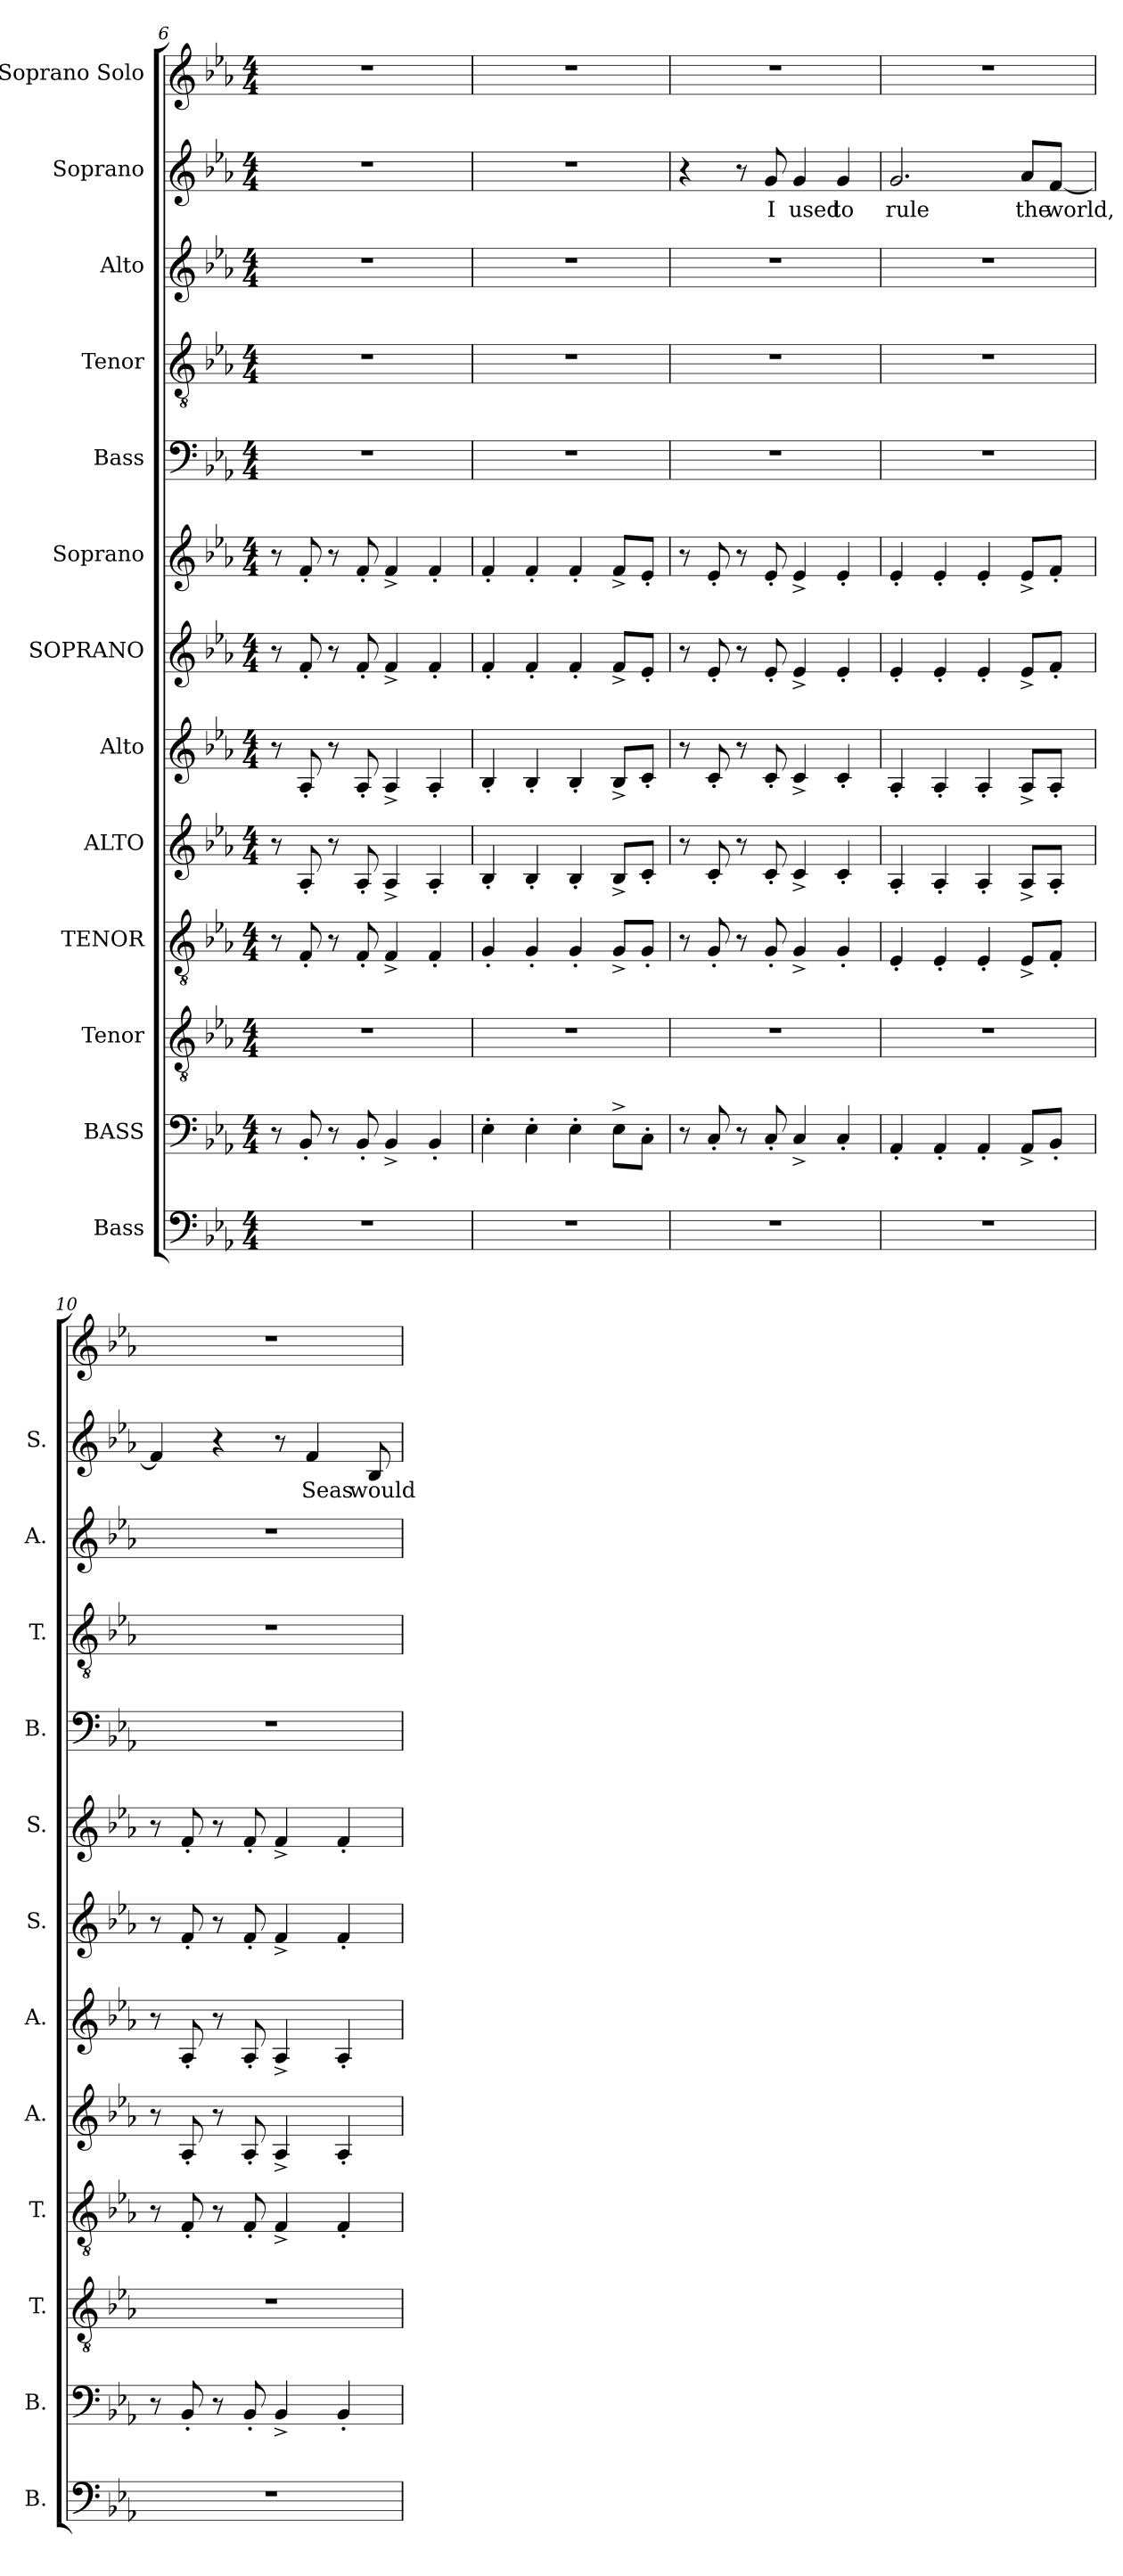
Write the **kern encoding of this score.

**kern	**kern	**kern	**kern	**kern	**kern	**kern	**kern	**kern	**kern	**kern	**kern	**text	**kern
*part13	*part12	*part11	*part10	*part9	*part8	*part7	*part6	*part5	*part4	*part3	*part2	*part2	*part1
*staff13	*staff12	*staff11	*staff10	*staff9	*staff8	*staff7	*staff6	*staff5	*staff4	*staff3	*staff2	*staff2	*staff1
*I"Bass	*I"BASS	*I"Tenor	*I"TENOR	*I"ALTO	*I"Alto	*I"SOPRANO	*I"Soprano	*I"Bass	*I"Tenor	*I"Alto	*I"Soprano	*	*I"Soprano Solo
*I'B.	*I'B.	*I'T.	*I'T.	*I'A.	*I'A.	*I'S.	*I'S.	*I'B.	*I'T.	*I'A.	*I'S.	*	*
*clefF4	*clefF4	*clefGv2	*clefGv2	*clefG2	*clefG2	*clefG2	*clefG2	*clefF4	*clefGv2	*clefG2	*clefG2	*	*clefG2
*	*	*ITrd7c12	*ITrd7c12	*	*	*	*	*	*ITrd7c12	*	*	*	*
*k[b-e-a-]	*k[b-e-a-]	*k[b-e-a-]	*k[b-e-a-]	*k[b-e-a-]	*k[b-e-a-]	*k[b-e-a-]	*k[b-e-a-]	*k[b-e-a-]	*k[b-e-a-]	*k[b-e-a-]	*k[b-e-a-]	*	*k[b-e-a-]
*M4/4	*M4/4	*M4/4	*M4/4	*M4/4	*M4/4	*M4/4	*M4/4	*M4/4	*M4/4	*M4/4	*M4/4	*	*M4/4
=6	=6	=6	=6	=6	=6	=6	=6	=6	=6	=6	=6	=6	=6
1r	8r	1r	8r	8r	8r	8r	8r	1r	1r	1r	1r	.	1r
.	8BB-'/	.	8FF'/	8A-'/	8A-'/	8f'/	8f'/	.	.	.	.	.	.
.	8r	.	8r	8r	8r	8r	8r	.	.	.	.	.	.
.	8BB-'/	.	8FF'/	8A-'/	8A-'/	8f'/	8f'/	.	.	.	.	.	.
.	4BB-^/	.	4FF^/	4A-^/	4A-^/	4f^/	4f^/	.	.	.	.	.	.
.	4BB-'/	.	4FF'/	4A-'/	4A-'/	4f'/	4f'/	.	.	.	.	.	.
=7	=7	=7	=7	=7	=7	=7	=7	=7	=7	=7	=7	=7	=7
1r	4E-'\	1r	4GG'/	4B-'/	4B-'/	4f'/	4f'/	1r	1r	1r	1r	.	1r
.	4E-'\	.	4GG'/	4B-'/	4B-'/	4f'/	4f'/	.	.	.	.	.	.
.	4E-'\	.	4GG'/	4B-'/	4B-'/	4f'/	4f'/	.	.	.	.	.	.
.	8E-^\L	.	8GG^/L	8B-^/L	8B-^/L	8f^/L	8f^/L	.	.	.	.	.	.
.	8C'\J	.	8GG'/J	8c'/J	8c'/J	8e-'/J	8e-'/J	.	.	.	.	.	.
!!LO:PB:g=z
=8	=8	=8	=8	=8	=8	=8	=8	=8	=8	=8	=8	=8	=8
1r	8r	1r	8r	8r	8r	8r	8r	1r	1r	1r	4r	.	1r
.	8C'/	.	8GG'/	8c'/	8c'/	8e-'/	8e-'/	.	.	.	.	.	.
.	8r	.	8r	8r	8r	8r	8r	.	.	.	8r	.	.
.	8C'/	.	8GG'/	8c'/	8c'/	8e-'/	8e-'/	.	.	.	8g/	I	.
.	4C^/	.	4GG^/	4c^/	4c^/	4e-^/	4e-^/	.	.	.	4g/	used	.
.	4C'/	.	4GG'/	4c'/	4c'/	4e-'/	4e-'/	.	.	.	4g/	to	.
=9	=9	=9	=9	=9	=9	=9	=9	=9	=9	=9	=9	=9	=9
1r	4AA-'/	1r	4EE-'/	4A-'/	4A-'/	4e-'/	4e-'/	1r	1r	1r	2.g/	rule	1r
.	4AA-'/	.	4EE-'/	4A-'/	4A-'/	4e-'/	4e-'/	.	.	.	.	.	.
.	4AA-'/	.	4EE-'/	4A-'/	4A-'/	4e-'/	4e-'/	.	.	.	.	.	.
.	8AA-^/L	.	8EE-^/L	8A-^/L	8A-^/L	8e-^/L	8e-^/L	.	.	.	8a-/L	the	.
.	8BB-'/J	.	8FF'/J	8A-'/J	8A-'/J	8f'/J	8f'/J	.	.	.	[8f/J	world,	.
=10	=10	=10	=10	=10	=10	=10	=10	=10	=10	=10	=10	=10	=10
1r	8r	1r	8r	8r	8r	8r	8r	1r	1r	1r	4f/]	.	1r
.	8BB-'/	.	8FF'/	8A-'/	8A-'/	8f'/	8f'/	.	.	.	.	.	.
.	8r	.	8r	8r	8r	8r	8r	.	.	.	4r	.	.
.	8BB-'/	.	8FF'/	8A-'/	8A-'/	8f'/	8f'/	.	.	.	.	.	.
.	4BB-^/	.	4FF^/	4A-^/	4A-^/	4f^/	4f^/	.	.	.	8r	.	.
.	.	.	.	.	.	.	.	.	.	.	4f/	Seas	.
.	4BB-'/	.	4FF'/	4A-'/	4A-'/	4f'/	4f'/	.	.	.	.	.	.
.	.	.	.	.	.	.	.	.	.	.	8B-/	would	.
=	=	=	=	=	=	=	=	=	=	=	=	=	=
*-	*-	*-	*-	*-	*-	*-	*-	*-	*-	*-	*-	*-	*-
